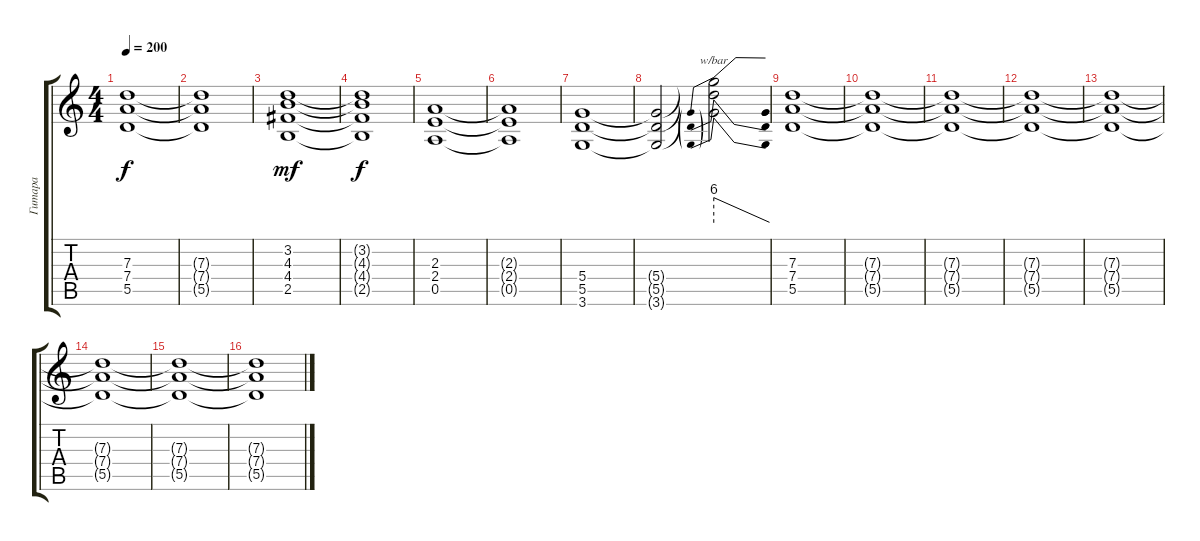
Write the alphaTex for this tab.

\track ("Гитара" "Гитара") {instrument distortionguitar}
\staff {score tabs}
\tuning (E4 B3 G3 D3 A2 E2) {hide}
\ts (4 4)
\tempo 200
\clef g2
\ks c
(7.3 7.4 5.5).1{dy f} |
(7.3{t} 7.4{t} 5.5{t}).1 |
(3.2 4.3 4.4 2.5).1{dy mf} |
(3.2{t} 4.3{t} 4.4{t} 2.5{t}).1{dy f} |
(2.3 2.4 0.5).1 |
(2.3{t} 2.4{t} 0.5{t}).1 |
(5.4 5.5 3.6).1{volume 13} |
(5.4{t} 5.5{t} 3.6{t}).2 (5.4{t} 5.5{t} 3.6{t}).2{tbe (predivedive default 0 24 60 0)} |
(7.3 7.4 5.5).1{volume 11} |
(7.3{t} 7.4{t} 5.5{t}).1 |
(7.3{t} 7.4{t} 5.5{t}).1 |
(7.3{t} 7.4{t} 5.5{t}).1 |
(7.3{t} 7.4{t} 5.5{t}).1 |
(7.3{t} 7.4{t} 5.5{t}).1 |
(7.3{t} 7.4{t} 5.5{t}).1 |
(7.3{t} 7.4{t} 5.5{t}).1
